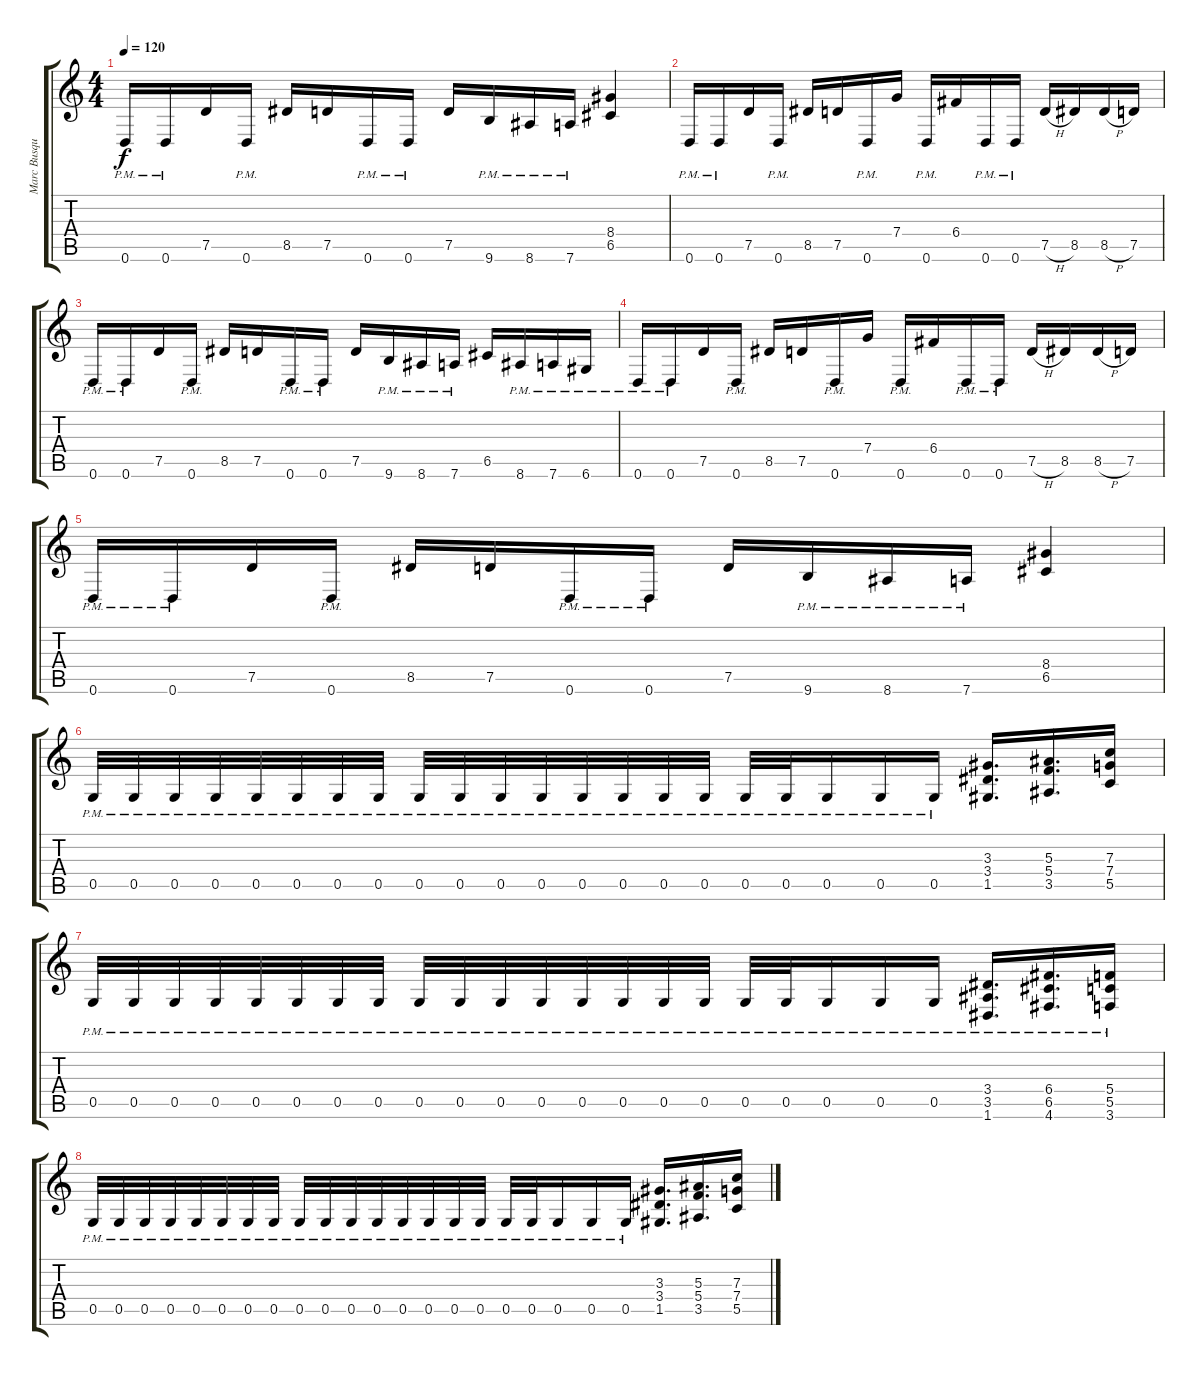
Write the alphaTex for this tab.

\track ("Marc Busque" "Marc Busqu") {instrument distortionguitar}
\staff {score tabs}
\tuning (D4 A3 F3 C3 G2 D2) {hide}
\ts (4 4)
\tempo 120
\clef g2
\ks c
0.6{pm}.16{dy f} 0.6{pm}.16 7.5.16 0.6{pm}.16 8.5.16 7.5.16 0.6{pm}.16 0.6{pm}.16 7.5.16 9.6{pm}.16 8.6{pm}.16 7.6{pm}.16 (8.4 6.5).4 |
0.6{pm}.16 0.6{pm}.16 7.5.16 0.6{pm}.16 8.5.16 7.5.16 0.6{pm}.16 7.4.16 0.6{pm}.16 6.4.16 0.6{pm}.16 0.6{pm}.16 7.5{h}.16 8.5.16 8.5{h}.16 7.5.16 |
0.6{pm}.16 0.6{pm}.16 7.5.16 0.6{pm}.16 8.5.16 7.5.16 0.6{pm}.16 0.6{pm}.16 7.5.16 9.6{pm}.16 8.6{pm}.16 7.6{pm}.16 6.5.16 8.6{pm}.16 7.6{pm}.16 6.6{pm}.16 |
0.6{pm}.16 0.6{pm}.16 7.5.16 0.6{pm}.16 8.5.16 7.5.16 0.6{pm}.16 7.4.16 0.6{pm}.16 6.4.16 0.6{pm}.16 0.6{pm}.16 7.5{h}.16 8.5.16 8.5{h}.16 7.5.16 |
0.6{pm}.16 0.6{pm}.16 7.5.16 0.6{pm}.16 8.5.16 7.5.16 0.6{pm}.16 0.6{pm}.16 7.5.16 9.6{pm}.16 8.6{pm}.16 7.6{pm}.16 (8.4 6.5).4 |
0.5{pm}.32 0.5{pm}.32 0.5{pm}.32 0.5{pm}.32 0.5{pm}.32 0.5{pm}.32 0.5{pm}.32 0.5{pm}.32 0.5{pm}.32 0.5{pm}.32 0.5{pm}.32 0.5{pm}.32 0.5{pm}.32 0.5{pm}.32 0.5{pm}.32 0.5{pm}.32 0.5{pm}.32 0.5{pm}.32 0.5{pm}.16 0.5{pm}.16 0.5{pm}.16 (3.3 3.4 1.5).16{d} (5.3 5.4 3.5).16{d} (7.3 7.4 5.5).16 |
0.5{pm}.32 0.5{pm}.32 0.5{pm}.32 0.5{pm}.32 0.5{pm}.32 0.5{pm}.32 0.5{pm}.32 0.5{pm}.32 0.5{pm}.32 0.5{pm}.32 0.5{pm}.32 0.5{pm}.32 0.5{pm}.32 0.5{pm}.32 0.5{pm}.32 0.5{pm}.32 0.5{pm}.32 0.5{pm}.32 0.5{pm}.16 0.5{pm}.16 0.5{pm}.16 (3.4{pm} 3.5{pm} 1.6{pm}).16{d} (6.4{pm} 6.5{pm} 4.6{pm}).16{d} (5.4{pm} 5.5{pm} 3.6{pm}).16 |
0.5{pm}.32 0.5{pm}.32 0.5{pm}.32 0.5{pm}.32 0.5{pm}.32 0.5{pm}.32 0.5{pm}.32 0.5{pm}.32 0.5{pm}.32 0.5{pm}.32 0.5{pm}.32 0.5{pm}.32 0.5{pm}.32 0.5{pm}.32 0.5{pm}.32 0.5{pm}.32 0.5{pm}.32 0.5{pm}.32 0.5{pm}.16 0.5{pm}.16 0.5{pm}.16 (3.3 3.4 1.5).16{d} (5.3 5.4 3.5).16{d} (7.3 7.4 5.5).16
